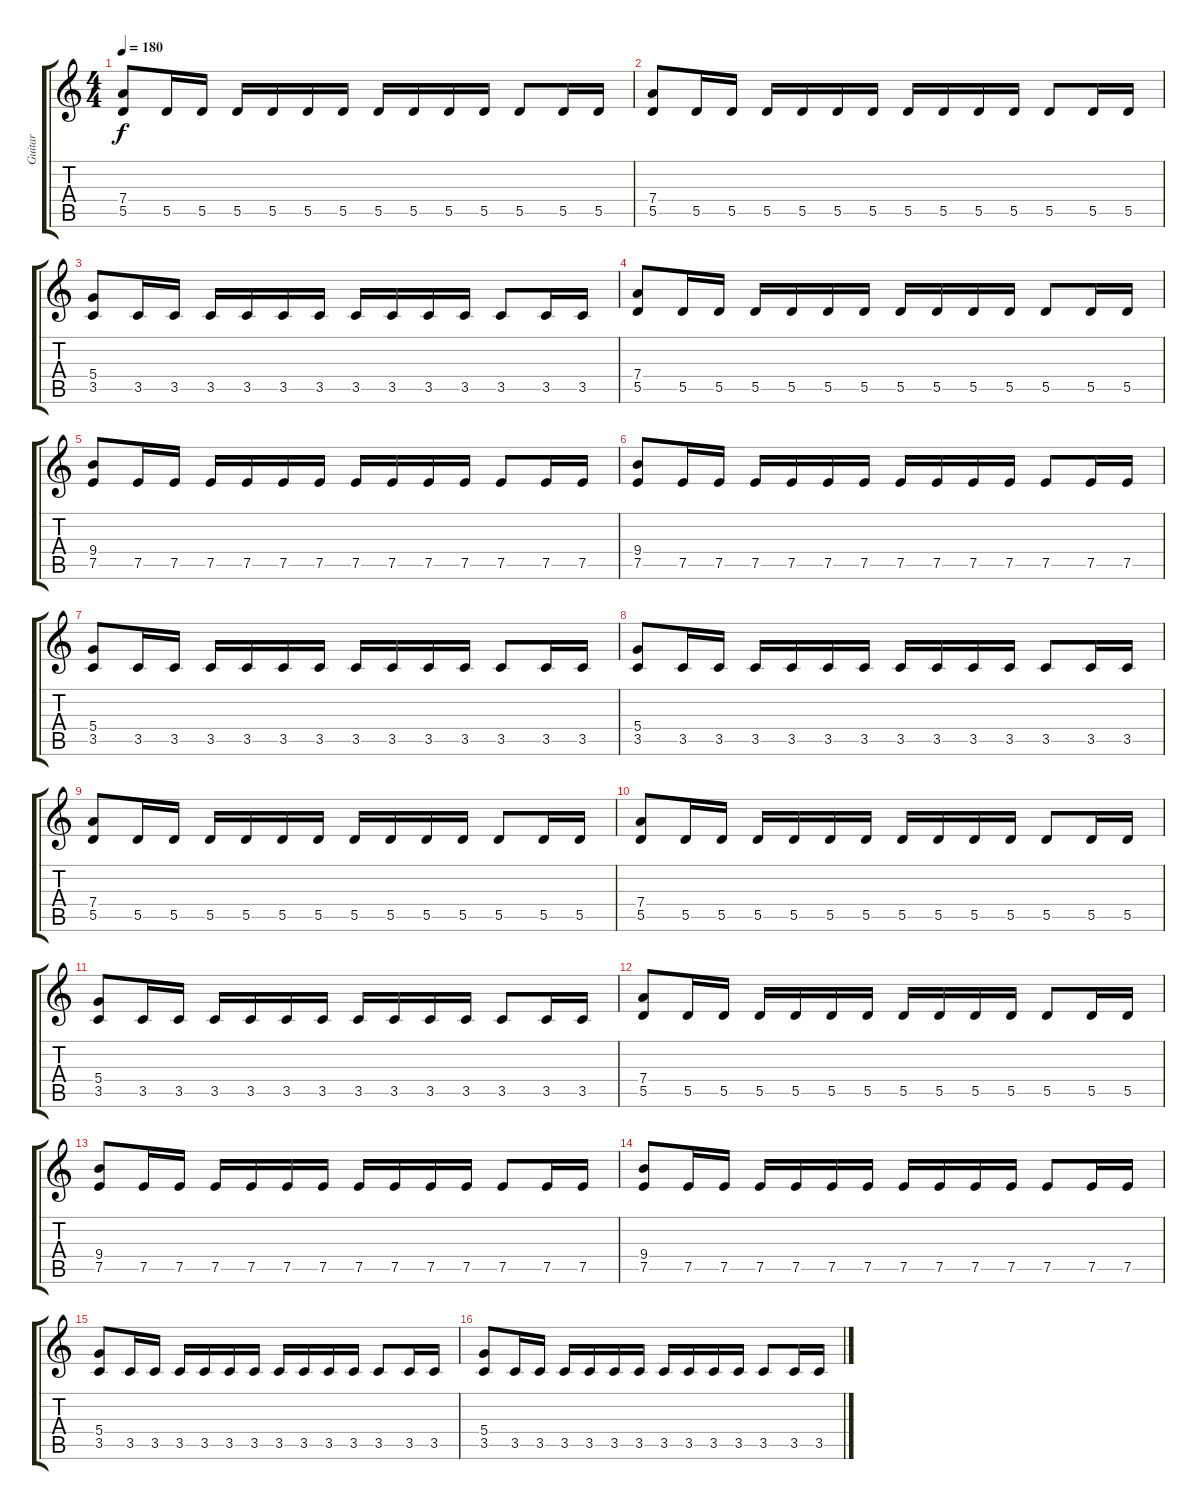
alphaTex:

\track ("Guitar" "Guitar") {instrument distortionguitar}
\staff {score tabs}
\tuning (E4 B3 G3 D3 A2 E2) {hide}
\ts (4 4)
\tempo 180
\clef g2
\ks c
(7.4 5.5).8{dy f} 5.5.16 5.5.16 5.5.16 5.5.16 5.5.16 5.5.16 5.5.16 5.5.16 5.5.16 5.5.16 5.5.8 5.5.16 5.5.16 |
(7.4 5.5).8 5.5.16 5.5.16 5.5.16 5.5.16 5.5.16 5.5.16 5.5.16 5.5.16 5.5.16 5.5.16 5.5.8 5.5.16 5.5.16 |
(5.4 3.5).8 3.5.16 3.5.16 3.5.16 3.5.16 3.5.16 3.5.16 3.5.16 3.5.16 3.5.16 3.5.16 3.5.8 3.5.16 3.5.16 |
(7.4 5.5).8 5.5.16 5.5.16 5.5.16 5.5.16 5.5.16 5.5.16 5.5.16 5.5.16 5.5.16 5.5.16 5.5.8 5.5.16 5.5.16 |
(9.4 7.5).8 7.5.16 7.5.16 7.5.16 7.5.16 7.5.16 7.5.16 7.5.16 7.5.16 7.5.16 7.5.16 7.5.8 7.5.16 7.5.16 |
(9.4 7.5).8 7.5.16 7.5.16 7.5.16 7.5.16 7.5.16 7.5.16 7.5.16 7.5.16 7.5.16 7.5.16 7.5.8 7.5.16 7.5.16 |
(5.4 3.5).8 3.5.16 3.5.16 3.5.16 3.5.16 3.5.16 3.5.16 3.5.16 3.5.16 3.5.16 3.5.16 3.5.8 3.5.16 3.5.16 |
(5.4 3.5).8 3.5.16 3.5.16 3.5.16 3.5.16 3.5.16 3.5.16 3.5.16 3.5.16 3.5.16 3.5.16 3.5.8 3.5.16 3.5.16 |
(7.4 5.5).8 5.5.16 5.5.16 5.5.16 5.5.16 5.5.16 5.5.16 5.5.16 5.5.16 5.5.16 5.5.16 5.5.8 5.5.16 5.5.16 |
(7.4 5.5).8 5.5.16 5.5.16 5.5.16 5.5.16 5.5.16 5.5.16 5.5.16 5.5.16 5.5.16 5.5.16 5.5.8 5.5.16 5.5.16 |
(5.4 3.5).8 3.5.16 3.5.16 3.5.16 3.5.16 3.5.16 3.5.16 3.5.16 3.5.16 3.5.16 3.5.16 3.5.8 3.5.16 3.5.16 |
(7.4 5.5).8 5.5.16 5.5.16 5.5.16 5.5.16 5.5.16 5.5.16 5.5.16 5.5.16 5.5.16 5.5.16 5.5.8 5.5.16 5.5.16 |
(9.4 7.5).8 7.5.16 7.5.16 7.5.16 7.5.16 7.5.16 7.5.16 7.5.16 7.5.16 7.5.16 7.5.16 7.5.8 7.5.16 7.5.16 |
(9.4 7.5).8 7.5.16 7.5.16 7.5.16 7.5.16 7.5.16 7.5.16 7.5.16 7.5.16 7.5.16 7.5.16 7.5.8 7.5.16 7.5.16 |
(5.4 3.5).8 3.5.16 3.5.16 3.5.16 3.5.16 3.5.16 3.5.16 3.5.16 3.5.16 3.5.16 3.5.16 3.5.8 3.5.16 3.5.16 |
(5.4 3.5).8 3.5.16 3.5.16 3.5.16 3.5.16 3.5.16 3.5.16 3.5.16 3.5.16 3.5.16 3.5.16 3.5.8 3.5.16 3.5.16
